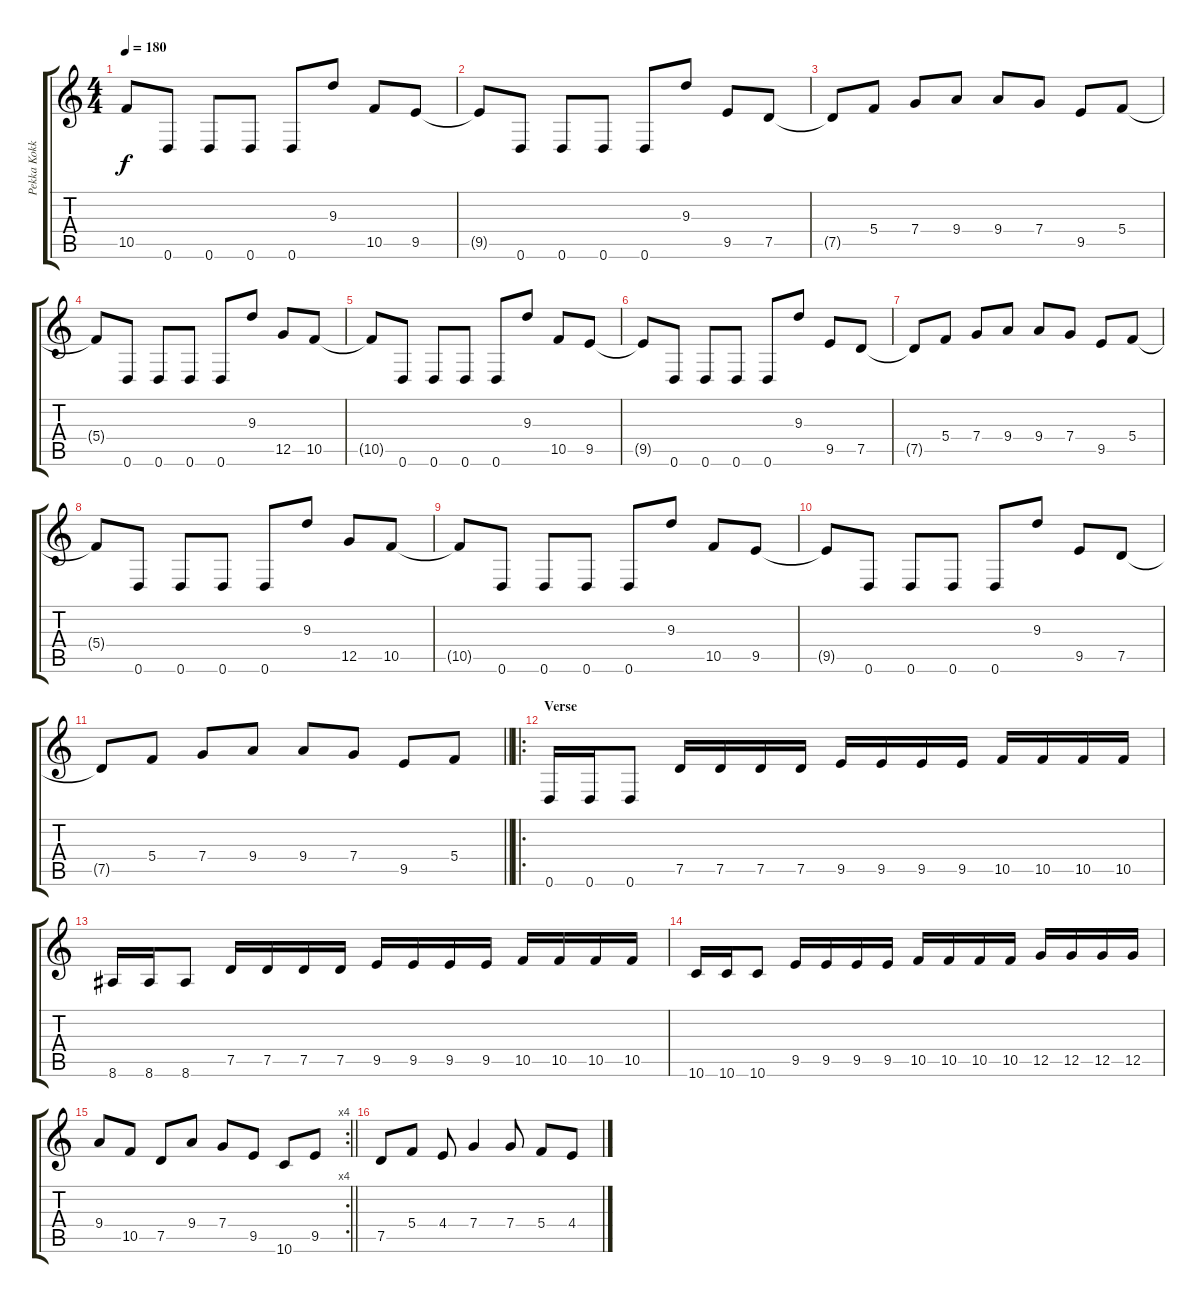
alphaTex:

\track ("Pekka Kokko" "Pekka Kokk") {instrument distortionguitar}
\staff {score tabs}
\tuning (D4 A3 F3 C3 G2 D2) {hide}
\ts (4 4)
\tempo 180
\clef g2
\ks c
10.5{t}.8{dy f} 0.6.8 0.6.8 0.6.8 0.6.8 9.3.8 10.5.8 9.5.8 |
9.5{t}.8 0.6.8 0.6.8 0.6.8 0.6.8 9.3.8 9.5.8 7.5.8 |
7.5{t}.8 5.4.8 7.4.8 9.4.8 9.4.8 7.4.8 9.5.8 5.4.8 |
5.4{t}.8 0.6.8 0.6.8 0.6.8 0.6.8 9.3.8 12.5.8 10.5.8 |
10.5{t}.8 0.6.8 0.6.8 0.6.8 0.6.8 9.3.8 10.5.8 9.5.8 |
9.5{t}.8 0.6.8 0.6.8 0.6.8 0.6.8 9.3.8 9.5.8 7.5.8 |
7.5{t}.8 5.4.8 7.4.8 9.4.8 9.4.8 7.4.8 9.5.8 5.4.8 |
5.4{t}.8 0.6.8 0.6.8 0.6.8 0.6.8 9.3.8 12.5.8 10.5.8 |
10.5{t}.8 0.6.8 0.6.8 0.6.8 0.6.8 9.3.8 10.5.8 9.5.8 |
9.5{t}.8 0.6.8 0.6.8 0.6.8 0.6.8 9.3.8 9.5.8 7.5.8 |
\barLineRight lightlight
7.5{t}.8 5.4.8 7.4.8 9.4.8 9.4.8 7.4.8 9.5.8 5.4.8 |
\ro
\section ("" "Verse")
0.6.16 0.6.16 0.6.8 7.5.16 7.5.16 7.5.16 7.5.16 9.5.16 9.5.16 9.5.16 9.5.16 10.5.16 10.5.16 10.5.16 10.5.16 |
8.6.16 8.6.16 8.6.8 7.5.16 7.5.16 7.5.16 7.5.16 9.5.16 9.5.16 9.5.16 9.5.16 10.5.16 10.5.16 10.5.16 10.5.16 |
10.6.16 10.6.16 10.6.8 9.5.16 9.5.16 9.5.16 9.5.16 10.5.16 10.5.16 10.5.16 10.5.16 12.5.16 12.5.16 12.5.16 12.5.16 |
\rc 4
\barLineRight lightlight
9.4.8 10.5.8 7.5.8 9.4.8 7.4.8 9.5.8 10.6.8 9.5.8 |
7.5.8 5.4.8 4.4.8 7.4.4 7.4.8 5.4.8 4.4.8
